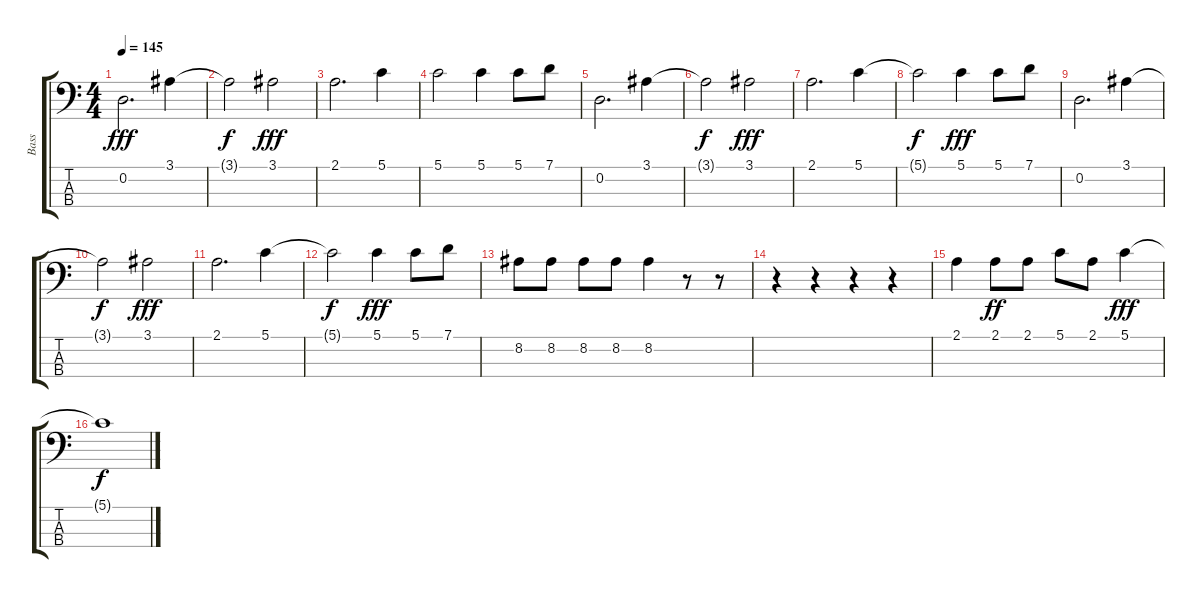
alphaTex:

\track ("Bass" "Bass") {instrument acousticguitarnylon}
\staff {score tabs}
\tuning (G2 D2 A1 E1) {hide}
\ts (4 4)
\tempo 145
\clef f4
\ks c
0.2.2{d dy fff instrument electricbassfinger} 3.1.4 |
3.1{t}.2{dy f} 3.1.2{dy fff} |
2.1.2{d} 5.1.4 |
5.1.2 5.1.4 5.1.8 7.1.8 |
0.2.2{d} 3.1.4 |
3.1{t}.2{dy f} 3.1.2{dy fff} |
2.1.2{d} 5.1.4 |
5.1{t}.2{dy f} 5.1.4{dy fff} 5.1.8 7.1.8 |
0.2.2{d} 3.1.4 |
3.1{t}.2{dy f} 3.1.2{dy fff} |
2.1.2{d} 5.1.4 |
5.1{t}.2{dy f} 5.1.4{dy fff} 5.1.8 7.1.8 |
8.2.8 8.2.8 8.2.8 8.2.8 8.2.4 r.8 r.8 |
r.4 r.4 r.4 r.4 |
2.1.4 2.1.8{dy ff} 2.1.8 5.1.8 2.1.8 5.1.4{dy fff} |
5.1{t}.1{dy f}
